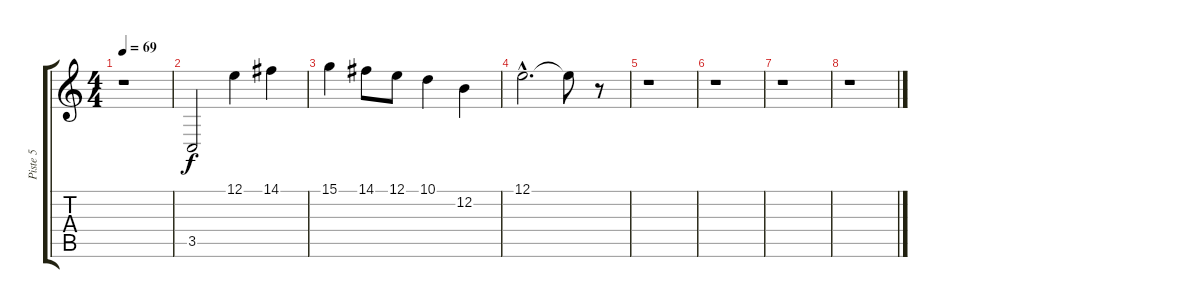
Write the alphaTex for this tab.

\track ("Piste 5" "Piste 5") {instrument tremolostrings}
\staff {score tabs}
\tuning (E4 B3 G3 D3 A2 E2) {hide}
\ts (4 4)
\tempo 69
\clef g2
\ks c
r.1{dy f} |
3.5.2 12.1.4 14.1.4 |
15.1.4 14.1.8 12.1.8 10.1.4 12.2.4 |
12.1{hac}.2{d} 12.1{t}.8 r.8 |
r.1 |
r.1 |
r.1 |
r.1
